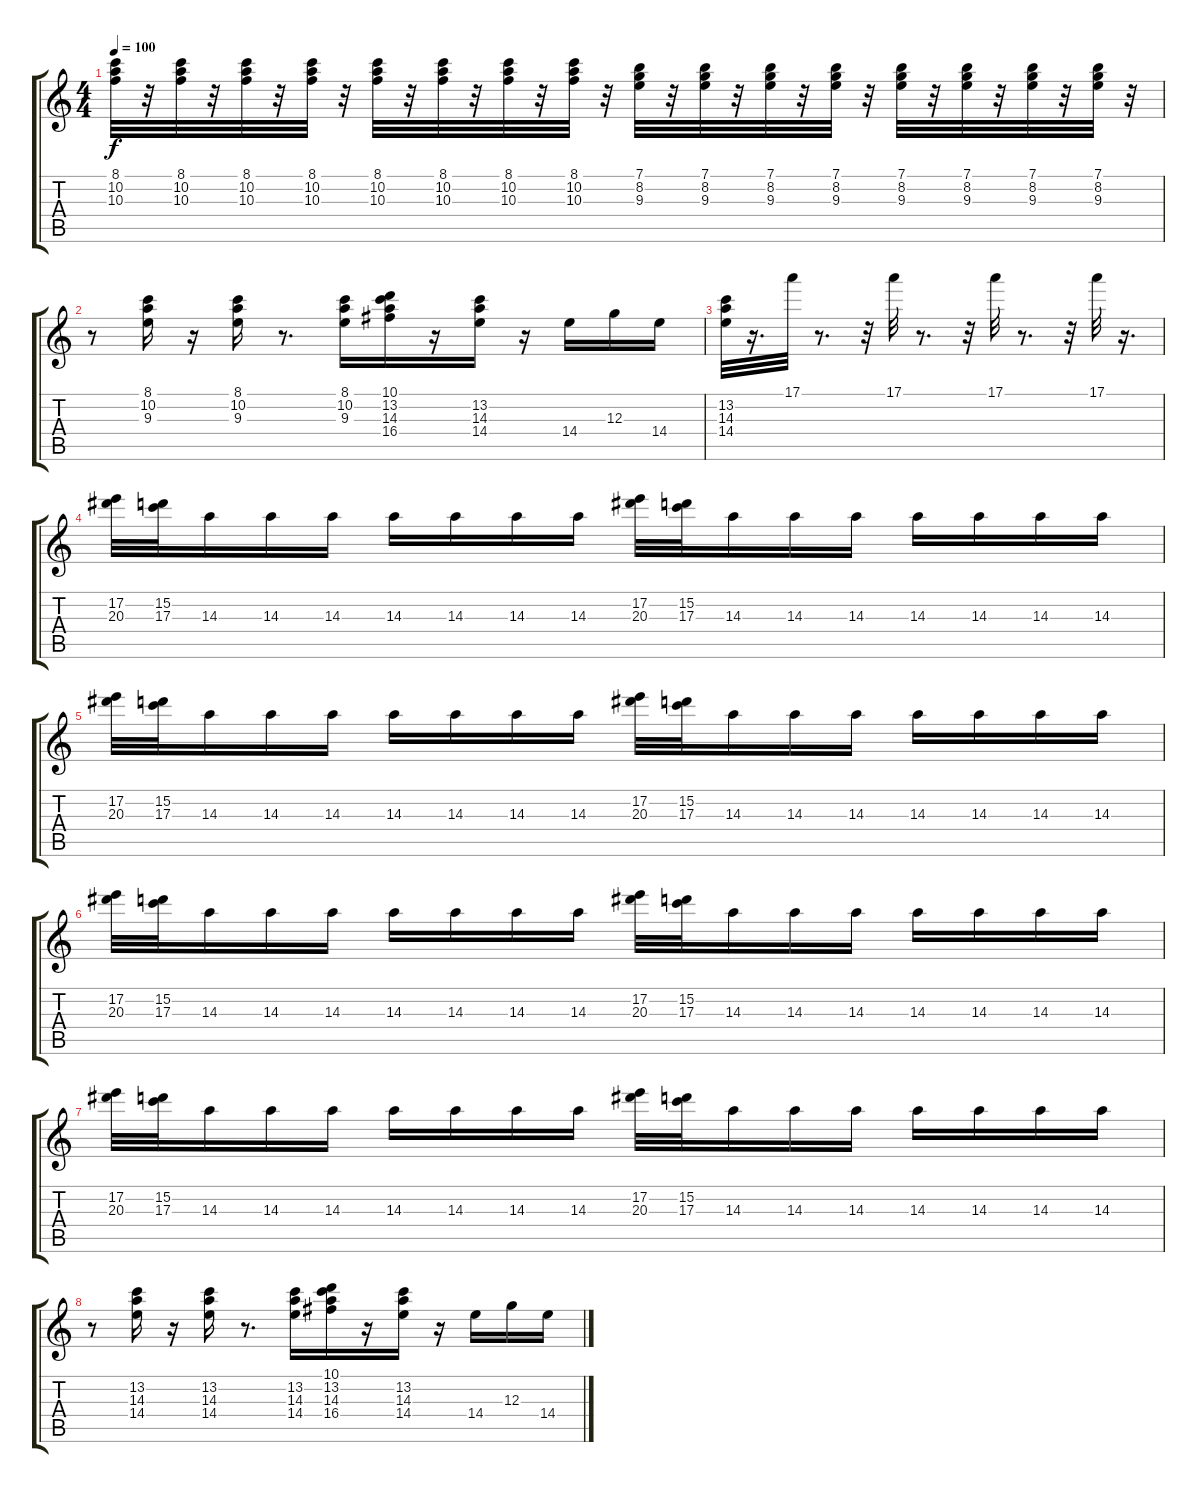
\track "" {instrument acousticguitarnylon}
\staff {score tabs}
\tuning (E4 B3 G3 D3 A2 E2) {hide}
\ts (4 4)
\tempo 100
\clef g2
\ks c
(8.1 10.2 10.3).32{dy f} r.32 (8.1 10.2 10.3).32 r.32 (8.1 10.2 10.3).32 r.32 (8.1 10.2 10.3).32 r.32 (8.1 10.2 10.3).32 r.32 (8.1 10.2 10.3).32 r.32 (8.1 10.2 10.3).32 r.32 (8.1 10.2 10.3).32 r.32 (7.1 8.2 9.3).32 r.32 (7.1 8.2 9.3).32 r.32 (7.1 8.2 9.3).32 r.32 (7.1 8.2 9.3).32 r.32 (7.1 8.2 9.3).32 r.32 (7.1 8.2 9.3).32 r.32 (7.1 8.2 9.3).32 r.32 (7.1 8.2 9.3).32 r.32 |
r.8 (8.1 10.2 9.3).16 r.16 (8.1 10.2 9.3).16 r.8{d} (8.1 10.2 9.3).16 (10.1 13.2 14.3 16.4).16 r.16 (13.2 14.3 14.4).16 r.16 14.4.16 12.3.16 14.4.16 |
(13.2 14.3 14.4).32 r.16{d} 17.1.32 r.8{d} r.32 17.1.32 r.8{d} r.32 17.1.32 r.8{d} r.32 17.1.32 r.16{d} |
(17.2 20.3).32 (15.2 17.3).32 14.3.16 14.3.16 14.3.16 14.3.16 14.3.16 14.3.16 14.3.16 (17.2 20.3).32 (15.2 17.3).32 14.3.16 14.3.16 14.3.16 14.3.16 14.3.16 14.3.16 14.3.16 |
(17.2 20.3).32 (15.2 17.3).32 14.3.16 14.3.16 14.3.16 14.3.16 14.3.16 14.3.16 14.3.16 (17.2 20.3).32 (15.2 17.3).32 14.3.16 14.3.16 14.3.16 14.3.16 14.3.16 14.3.16 14.3.16 |
(17.2 20.3).32 (15.2 17.3).32 14.3.16 14.3.16 14.3.16 14.3.16 14.3.16 14.3.16 14.3.16 (17.2 20.3).32 (15.2 17.3).32 14.3.16 14.3.16 14.3.16 14.3.16 14.3.16 14.3.16 14.3.16 |
(17.2 20.3).32 (15.2 17.3).32 14.3.16 14.3.16 14.3.16 14.3.16 14.3.16 14.3.16 14.3.16 (17.2 20.3).32 (15.2 17.3).32 14.3.16 14.3.16 14.3.16 14.3.16 14.3.16 14.3.16 14.3.16 |
r.8 (13.2 14.3 14.4).16 r.16 (13.2 14.3 14.4).16 r.8{d} (13.2 14.3 14.4).16 (10.1 13.2 14.3 16.4).16 r.16 (13.2 14.3 14.4).16 r.16 14.4.16 12.3.16 14.4.16
